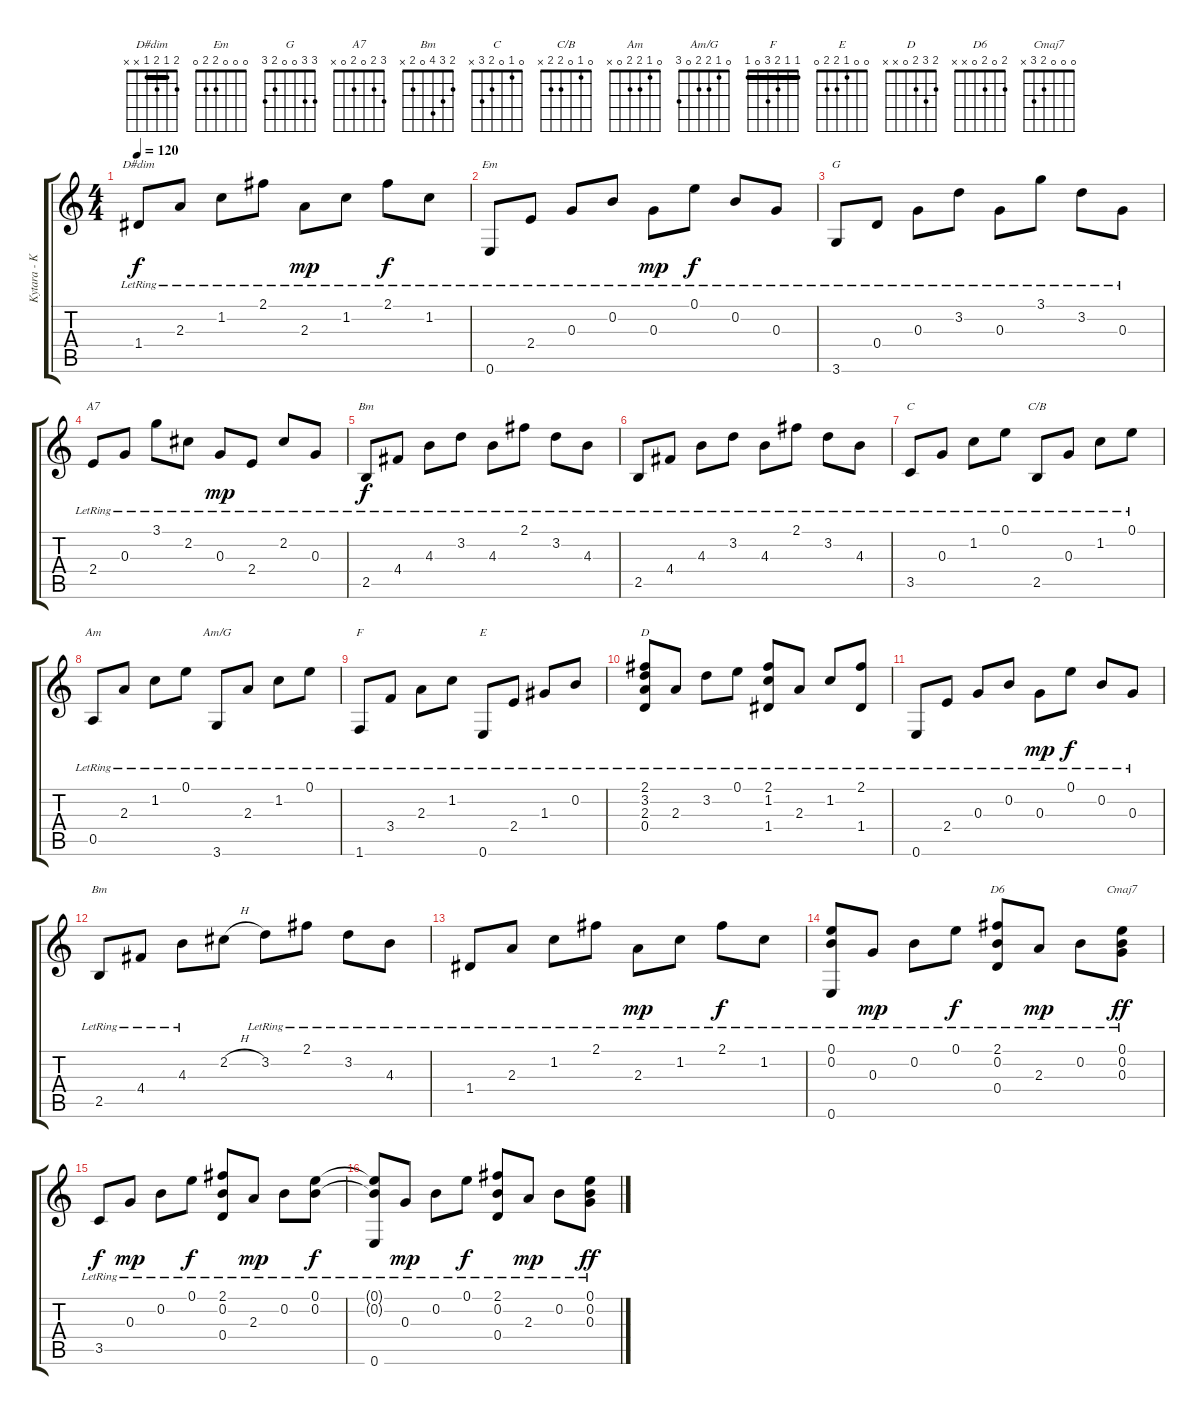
\track ("Kytara - Karel Plihal" "Kytara - K") {instrument acousticguitarnylon}
\staff {score tabs}
\tuning (E4 B3 G3 D3 A2 E2) {hide}
\chord ("D#dim" 2 1 2 1 x x) {barre 1}
\chord ("Em" 0 0 0 2 2 0)
\chord ("G" 3 3 0 0 2 3)
\chord ("A7" 3 2 0 2 0 x)
\chord ("Bm" 2 3 4 4 2 x) {barre 2}
\chord ("C" 0 1 0 2 3 x)
\chord ("C/B" 0 1 0 2 2 x)
\chord ("Am" 0 1 2 2 0 x)
\chord ("Am/G" 0 1 2 2 0 3)
\chord ("F" 1 1 2 3 0 1) {barre 1}
\chord ("E" 0 0 1 2 2 0)
\chord ("D" 2 3 2 0 x x)
\chord ("Bm" 2 3 4 0 2 x)
\chord ("D6" 2 0 2 0 x x)
\chord ("Cmaj7" 0 0 0 2 3 x)
\ts (4 4)
\tempo 120
\clef g2
\ks c
1.4{lr}.8{ch "D#dim" dy f} 2.3{lr}.8 1.2{lr}.8 2.1{lr}.8 2.3{lr}.8{dy mp} 1.2{lr}.8 2.1{lr}.8{dy f} 1.2{lr}.8 |
0.6{lr}.8{ch "Em"} 2.4{lr}.8 0.3{lr}.8 0.2{lr}.8 0.3{lr}.8{dy mp} 0.1{lr}.8{dy f} 0.2{lr}.8 0.3{lr}.8 |
3.6{lr}.8{ch "G"} 0.4{lr}.8 0.3{lr}.8 3.2{lr}.8 0.3{lr}.8 3.1{lr}.8 3.2{lr}.8 0.3{lr}.8 |
2.4{lr}.8{ch "A7"} 0.3{lr}.8 3.1{lr}.8 2.2{lr}.8 0.3{lr}.8{dy mp} 2.4{lr}.8 2.2{lr}.8 0.3{lr}.8 |
2.5{lr}.8{ch "Bm" dy f} 4.4{lr}.8 4.3{lr}.8 3.2{lr}.8 4.3{lr}.8 2.1{lr}.8 3.2{lr}.8 4.3{lr}.8 |
2.5{lr}.8 4.4{lr}.8 4.3{lr}.8 3.2{lr}.8 4.3{lr}.8 2.1{lr}.8 3.2{lr}.8 4.3{lr}.8 |
3.5{lr}.8{ch "C"} 0.3{lr}.8 1.2{lr}.8 0.1{lr}.8 2.5{lr}.8{ch "C/B"} 0.3{lr}.8 1.2{lr}.8 0.1{lr}.8 |
0.5{lr}.8{ch "Am"} 2.3{lr}.8 1.2{lr}.8 0.1{lr}.8 3.6{lr}.8{ch "Am/G"} 2.3{lr}.8 1.2{lr}.8 0.1{lr}.8 |
1.6{lr}.8{ch "F"} 3.4{lr}.8 2.3{lr}.8 1.2{lr}.8 0.6{lr}.8{ch "E"} 2.4{lr}.8 1.3{lr}.8 0.2{lr}.8 |
(2.1{lr} 3.2{lr} 2.3{lr} 0.4{lr}).8{ch "D"} 2.3{lr}.8 3.2{lr}.8 0.1{lr}.8 (2.1{lr} 1.2{lr} 1.4{lr}).8 2.3{lr}.8 1.2{lr}.8 (2.1{lr} 1.4{lr}).8 |
0.6{lr}.8 2.4{lr}.8 0.3{lr}.8 0.2{lr}.8 0.3{lr}.8{dy mp} 0.1{lr}.8{dy f} 0.2{lr}.8 0.3{lr}.8 |
2.5{lr}.8{ch "Bm"} 4.4{lr}.8 4.3{lr}.8 2.2{h}.8 3.2{lr}.8 2.1{lr}.8 3.2{lr}.8 4.3{lr}.8 |
1.4{lr}.8 2.3{lr}.8 1.2{lr}.8 2.1{lr}.8 2.3{lr}.8{dy mp} 1.2{lr}.8 2.1{lr}.8{dy f} 1.2{lr}.8 |
(0.1{lr} 0.2{lr} 0.6{lr}).8 0.3{lr}.8{dy mp} 0.2{lr}.8 0.1{lr}.8{dy f} (2.1{lr} 0.2{lr} 0.4{lr}).8{ch "D6"} 2.3{lr}.8{dy mp} 0.2{lr}.8 (0.1{lr} 0.2{lr} 0.3{lr}).8{ch "Cmaj7" dy ff} |
3.5{lr}.8{dy f} 0.3{lr}.8{dy mp} 0.2{lr}.8 0.1{lr}.8{dy f} (2.1{lr} 0.2{lr} 0.4{lr}).8 2.3{lr}.8{dy mp} 0.2{lr}.8 (0.1{lr} 0.2{lr}).8{dy f} |
(0.1{t} 0.2{t} 0.6{lr}).8 0.3{lr}.8{dy mp} 0.2{lr}.8 0.1{lr}.8{dy f} (2.1{lr} 0.2{lr} 0.4{lr}).8 2.3{lr}.8{dy mp} 0.2{lr}.8 (0.1{lr} 0.2{lr} 0.3{lr}).8{dy ff}
